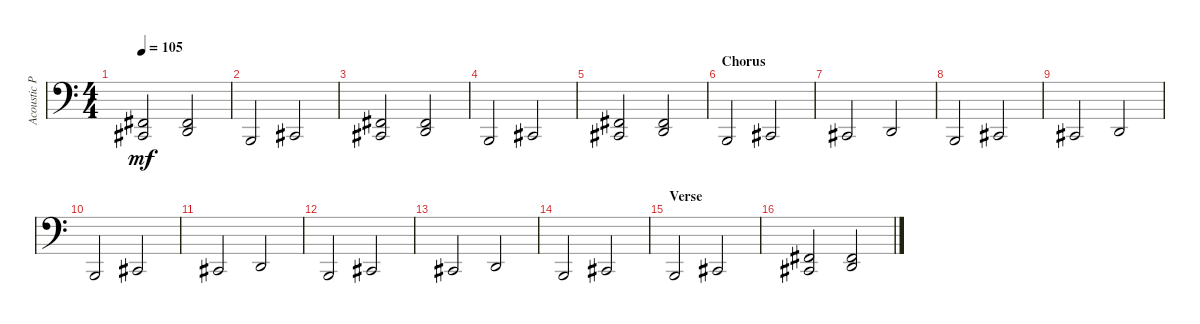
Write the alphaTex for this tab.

\track ("Acoustic Piano (Staff 2)" "Acoustic P") {instrument acousticgrandpiano}
\staff {score}
\tuning (E4 B3 G3 D3 A2 E2 B1) {hide}
\ts (4 4)
\tempo 105
\clef f4
\ks c
(2.6 2.7).2{dy mf} (2.6 3.7).2 |
0.7.2 2.7.2 |
(2.6 2.7).2 (2.6 3.7).2 |
0.7.2 2.7.2 |
(2.6 2.7).2 (2.6 3.7).2 |
\section ("" "Chorus")
0.7.2 2.7.2 |
2.7.2 3.7.2 |
0.7.2 2.7.2 |
2.7.2 3.7.2 |
0.7.2 2.7.2 |
2.7.2 3.7.2 |
0.7.2 2.7.2 |
2.7.2 3.7.2 |
0.7.2 2.7.2 |
\section ("" "Verse")
0.7.2 2.7.2 |
(2.6 2.7).2 (2.6 3.7).2
